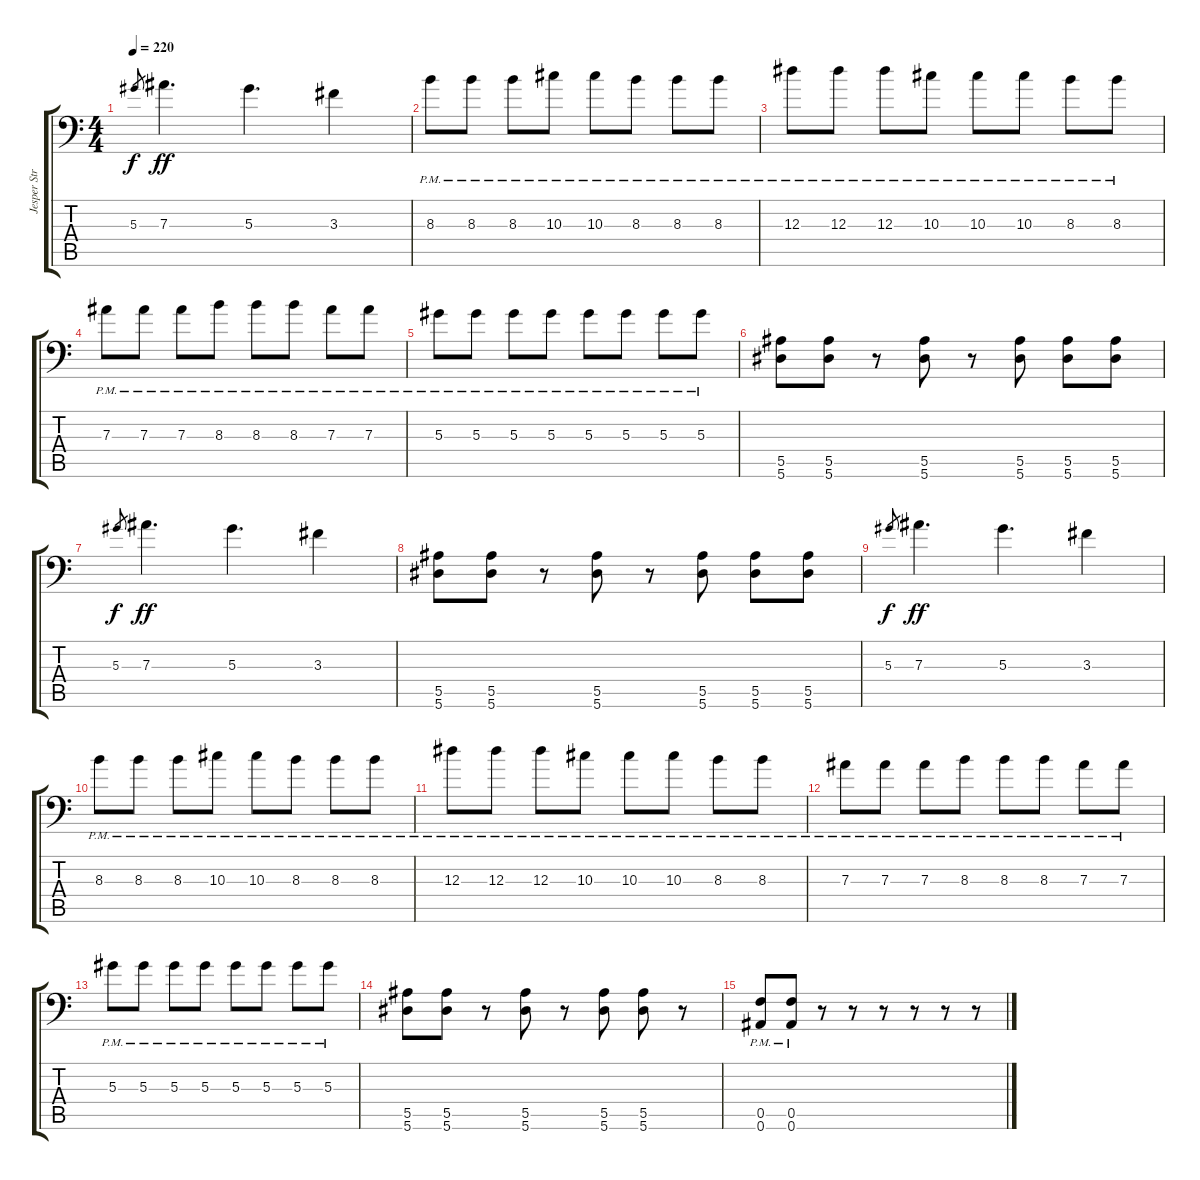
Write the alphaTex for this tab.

\track ("Jesper Stromblad " "Jesper Str") {instrument distortionguitar}
\staff {score tabs}
\tuning (C4 G3 Eb3 Bb2 F2 Bb1) {hide}
\ts (4 4)
\tempo 220
\clef f4
\ks c
5.3.8{gr dy f} 7.3.4{d dy ff} 5.3.4{d} 3.3.4 |
8.3{pm}.8 8.3{pm}.8 8.3{pm}.8 10.3{pm}.8 10.3{pm}.8 8.3{pm}.8 8.3{pm}.8 8.3{pm}.8 |
12.3{pm}.8 12.3{pm}.8 12.3{pm}.8 10.3{pm}.8 10.3{pm}.8 10.3{pm}.8 8.3{pm}.8 8.3{pm}.8 |
7.3{pm}.8 7.3{pm}.8 7.3{pm}.8 8.3{pm}.8 8.3{pm}.8 8.3{pm}.8 7.3{pm}.8 7.3{pm}.8 |
5.3{pm}.8 5.3{pm}.8 5.3{pm}.8 5.3{pm}.8 5.3{pm}.8 5.3{pm}.8 5.3{pm}.8 5.3{pm}.8 |
(5.5 5.6).8 (5.5 5.6).8 r.8 (5.5 5.6).8 r.8 (5.5 5.6).8 (5.5 5.6).8 (5.5 5.6).8 |
5.3.8{gr dy f} 7.3.4{d dy ff} 5.3.4{d} 3.3.4 |
(5.5 5.6).8 (5.5 5.6).8 r.8 (5.5 5.6).8 r.8 (5.5 5.6).8 (5.5 5.6).8 (5.5 5.6).8 |
5.3.8{gr dy f} 7.3.4{d dy ff} 5.3.4{d} 3.3.4 |
8.3{pm}.8 8.3{pm}.8 8.3{pm}.8 10.3{pm}.8 10.3{pm}.8 8.3{pm}.8 8.3{pm}.8 8.3{pm}.8 |
12.3{pm}.8 12.3{pm}.8 12.3{pm}.8 10.3{pm}.8 10.3{pm}.8 10.3{pm}.8 8.3{pm}.8 8.3{pm}.8 |
7.3{pm}.8 7.3{pm}.8 7.3{pm}.8 8.3{pm}.8 8.3{pm}.8 8.3{pm}.8 7.3{pm}.8 7.3{pm}.8 |
5.3{pm}.8 5.3{pm}.8 5.3{pm}.8 5.3{pm}.8 5.3{pm}.8 5.3{pm}.8 5.3{pm}.8 5.3{pm}.8 |
(5.5 5.6).8 (5.5 5.6).8 r.8 (5.5 5.6).8 r.8 (5.5 5.6).8 (5.5 5.6).8 r.8 |
(0.5{pm} 0.6{pm}).8 (0.5{pm} 0.6{pm}).8 r.8 r.8 r.8 r.8 r.8 r.8
